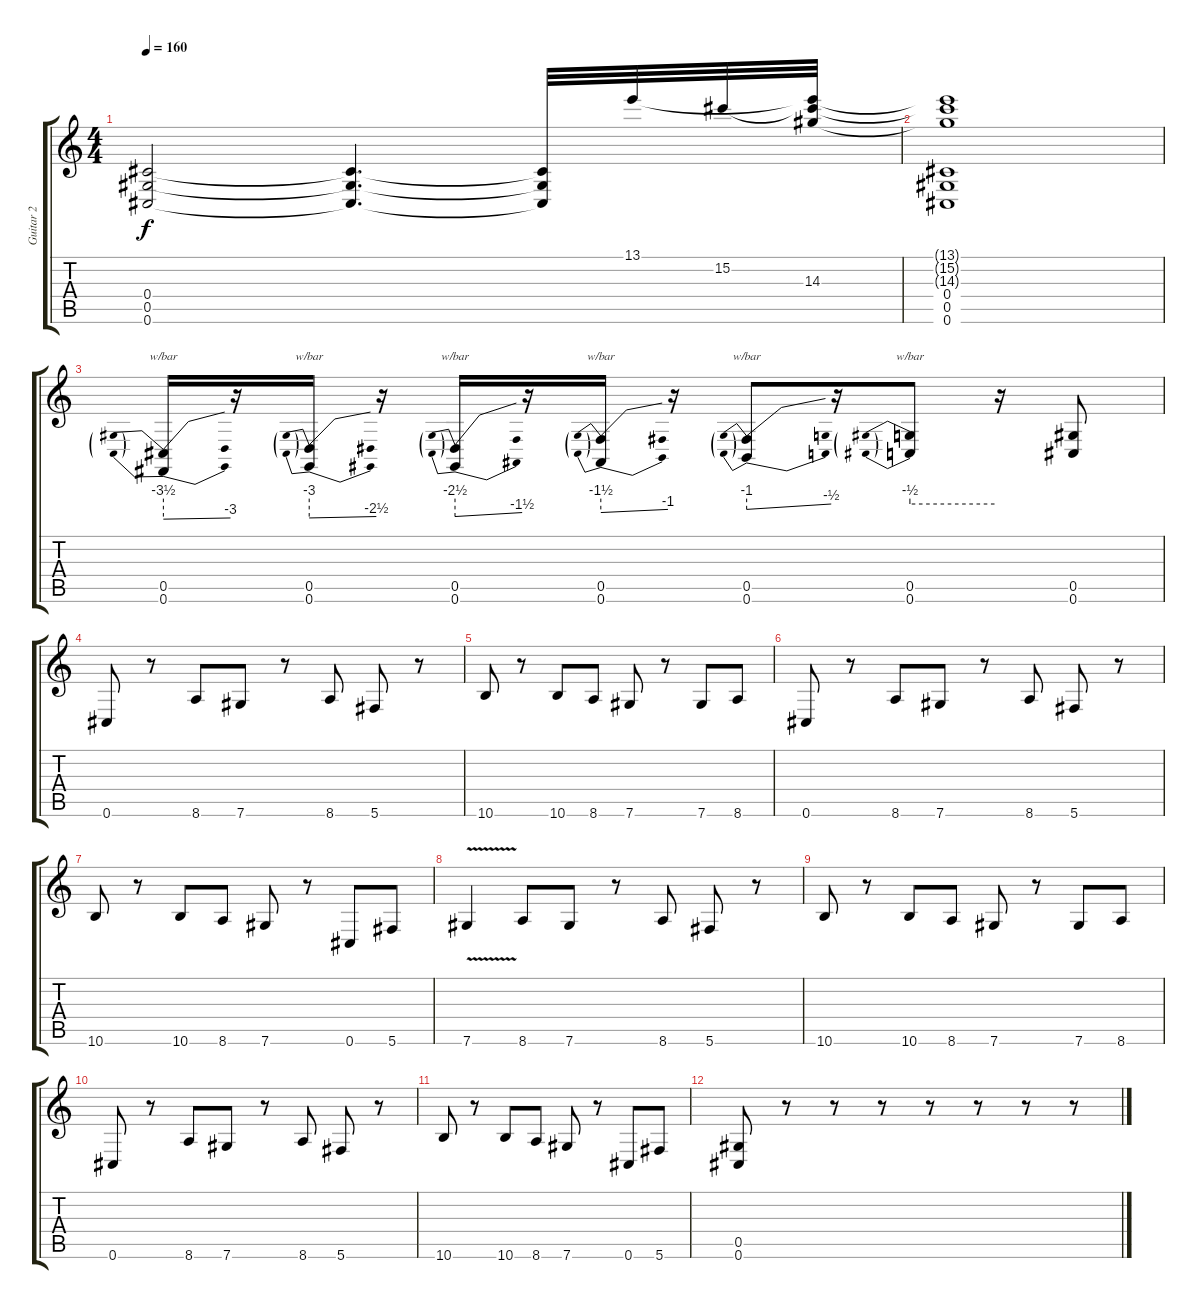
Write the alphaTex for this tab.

\track ("Guitar 2" "Guitar 2") {instrument overdrivenguitar}
\staff {score tabs}
\tuning (Eb4 Bb3 Gb3 Db3 Ab2 Db2) {hide}
\ts (4 4)
\tempo 160
\clef g2
\ks c
(0.4{t} 0.5{t} 0.6{t}).2{dy f} (0.4{t} 0.5{t} 0.6{t}).4{d} (0.4{t} 0.5{t} 0.6{t}).32 13.1.32 15.2.32 (13.1{t} 15.2{t} 14.3).32 |
(13.1{t} 15.2{t} 14.3{t} 0.4 0.5 0.6).1 |
(0.5 0.6).16{tbe (predivedive default 0 -14 60 -12)} r.16 (0.5 0.6).16{tbe (predivedive default 0 -12 60 -10)} r.16 (0.5 0.6).16{tbe (predivedive default 0 -10 60 -6)} r.16 (0.5 0.6).16{tbe (predivedive default 0 -6 60 -4)} r.16 (0.5 0.6).8{tbe (predivedive default 0 -4 60 -2)} r.16 (0.5 0.6).8{tbe (predive default 0 -2 60 -2)} r.16 (0.5 0.6).8 |
0.6.8 r.8 8.6.8 7.6.8 r.8 8.6.8 5.6.8 r.8 |
10.6.8 r.8 10.6.8 8.6.8 7.6.8 r.8 7.6.8 8.6.8 |
0.6.8 r.8 8.6.8 7.6.8 r.8 8.6.8 5.6.8 r.8 |
10.6.8 r.8 10.6.8 8.6.8 7.6.8 r.8 0.6.8 5.6.8 |
7.6{v}.4 8.6.8 7.6.8 r.8 8.6.8 5.6.8 r.8 |
10.6.8 r.8 10.6.8 8.6.8 7.6.8 r.8 7.6.8 8.6.8 |
0.6.8 r.8 8.6.8 7.6.8 r.8 8.6.8 5.6.8 r.8 |
10.6.8 r.8 10.6.8 8.6.8 7.6.8 r.8 0.6.8 5.6.8 |
(0.5 0.6).8 r.8 r.8 r.8 r.8 r.8 r.8 r.8
